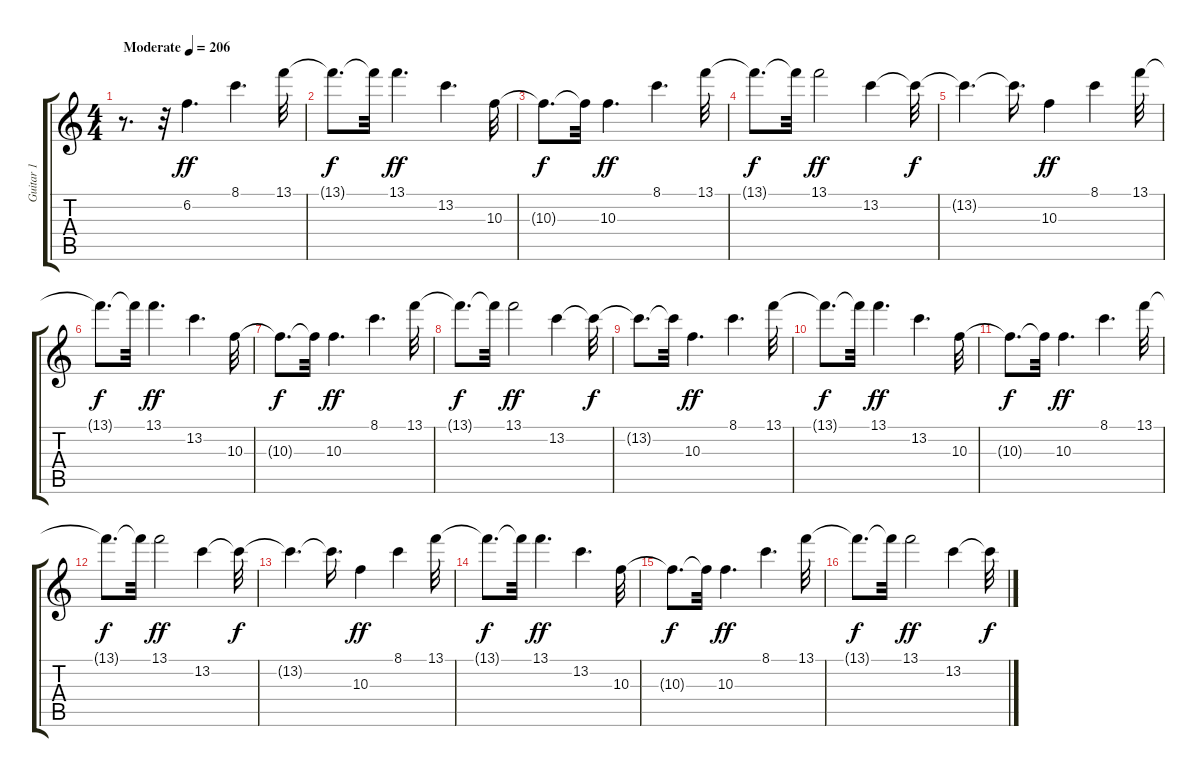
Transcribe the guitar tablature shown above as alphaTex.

\track ("Guitar 1" "Guitar 1") {instrument electricguitarclean}
\staff {score tabs}
\tuning (E4 B3 G3 D3 A2 E2) {hide}
\ts (4 4)
\tempo (206 "Moderate")
\clef g2
\ks c
r.8{d dy ff instrument electricguitarclean} r.32 6.2.4{d} 8.1.4{d} 13.1.32 |
13.1{t}.8{d dy f} 13.1{t}.32 13.1.4{d dy ff} 13.2.4{d} 10.3.32 |
10.3{t}.8{d dy f} 10.3{t}.32 10.3.4{d dy ff} 8.1.4{d} 13.1.32 |
13.1{t}.8{d dy f} 13.1{t}.32 13.1.2{dy ff} 13.2.4 13.2{t}.32{dy f} |
13.2{t}.4{d} 13.2{t}.16{d} 10.3.4{dy ff} 8.1.4 13.1.32 |
13.1{t}.8{d dy f} 13.1{t}.32 13.1.4{d dy ff} 13.2.4{d} 10.3.32 |
10.3{t}.8{d dy f} 10.3{t}.32 10.3.4{d dy ff} 8.1.4{d} 13.1.32 |
13.1{t}.8{d dy f} 13.1{t}.32 13.1.2{dy ff} 13.2.4 13.2{t}.32{dy f} |
13.2{t}.8{d} 13.2{t}.32 10.3.4{d dy ff} 8.1.4{d} 13.1.32 |
13.1{t}.8{d dy f} 13.1{t}.32 13.1.4{d dy ff} 13.2.4{d} 10.3.32 |
10.3{t}.8{d dy f} 10.3{t}.32 10.3.4{d dy ff} 8.1.4{d} 13.1.32 |
13.1{t}.8{d dy f} 13.1{t}.32 13.1.2{dy ff} 13.2.4 13.2{t}.32{dy f} |
13.2{t}.4{d} 13.2{t}.16{d} 10.3.4{dy ff} 8.1.4 13.1.32 |
13.1{t}.8{d dy f} 13.1{t}.32 13.1.4{d dy ff} 13.2.4{d} 10.3.32 |
10.3{t}.8{d dy f} 10.3{t}.32 10.3.4{d dy ff} 8.1.4{d} 13.1.32 |
13.1{t}.8{d dy f} 13.1{t}.32 13.1.2{dy ff} 13.2.4 13.2{t}.32{dy f}
